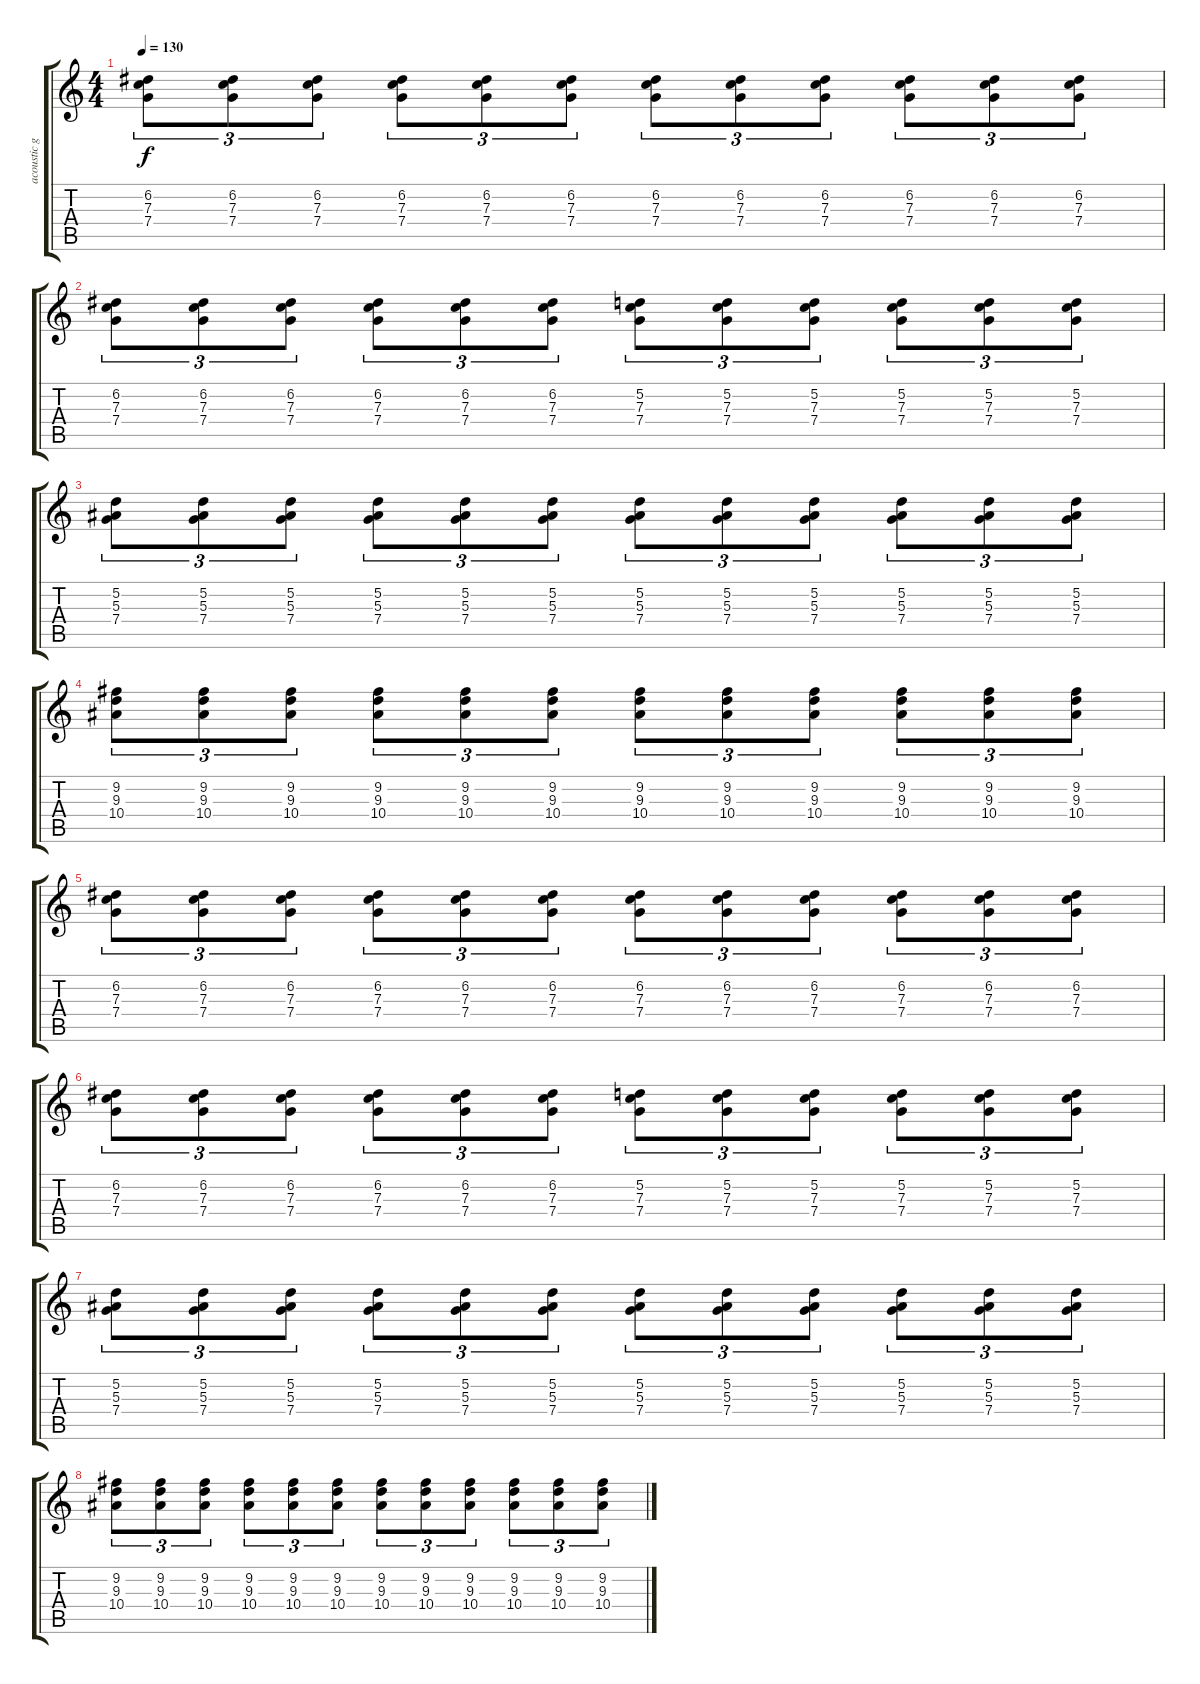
\track ("acoustic guitar" "acoustic g") {instrument acousticguitarsteel}
\staff {score tabs}
\tuning (D4 A3 F3 C3 G2 C2) {hide}
\ts (4 4)
\tempo 130
\clef g2
\ks c
(6.2 7.3 7.4).8{tu (3 2) dy f} (6.2 7.3 7.4).8{tu (3 2)} (6.2 7.3 7.4).8{tu (3 2)} (6.2 7.3 7.4).8{tu (3 2)} (6.2 7.3 7.4).8{tu (3 2)} (6.2 7.3 7.4).8{tu (3 2)} (6.2 7.3 7.4).8{tu (3 2)} (6.2 7.3 7.4).8{tu (3 2)} (6.2 7.3 7.4).8{tu (3 2)} (6.2 7.3 7.4).8{tu (3 2)} (6.2 7.3 7.4).8{tu (3 2)} (6.2 7.3 7.4).8{tu (3 2)} |
(6.2 7.3 7.4).8{tu (3 2)} (6.2 7.3 7.4).8{tu (3 2)} (6.2 7.3 7.4).8{tu (3 2)} (6.2 7.3 7.4).8{tu (3 2)} (6.2 7.3 7.4).8{tu (3 2)} (6.2 7.3 7.4).8{tu (3 2)} (5.2 7.3 7.4).8{tu (3 2)} (5.2 7.3 7.4).8{tu (3 2)} (5.2 7.3 7.4).8{tu (3 2)} (5.2 7.3 7.4).8{tu (3 2)} (5.2 7.3 7.4).8{tu (3 2)} (5.2 7.3 7.4).8{tu (3 2)} |
(5.2 5.3 7.4).8{tu (3 2)} (5.2 5.3 7.4).8{tu (3 2)} (5.2 5.3 7.4).8{tu (3 2)} (5.2 5.3 7.4).8{tu (3 2)} (5.2 5.3 7.4).8{tu (3 2)} (5.2 5.3 7.4).8{tu (3 2)} (5.2 5.3 7.4).8{tu (3 2)} (5.2 5.3 7.4).8{tu (3 2)} (5.2 5.3 7.4).8{tu (3 2)} (5.2 5.3 7.4).8{tu (3 2)} (5.2 5.3 7.4).8{tu (3 2)} (5.2 5.3 7.4).8{tu (3 2)} |
(9.2 9.3 10.4).8{tu (3 2)} (9.2 9.3 10.4).8{tu (3 2)} (9.2 9.3 10.4).8{tu (3 2)} (9.2 9.3 10.4).8{tu (3 2)} (9.2 9.3 10.4).8{tu (3 2)} (9.2 9.3 10.4).8{tu (3 2)} (9.2 9.3 10.4).8{tu (3 2)} (9.2 9.3 10.4).8{tu (3 2)} (9.2 9.3 10.4).8{tu (3 2)} (9.2 9.3 10.4).8{tu (3 2)} (9.2 9.3 10.4).8{tu (3 2)} (9.2 9.3 10.4).8{tu (3 2)} |
(6.2 7.3 7.4).8{tu (3 2)} (6.2 7.3 7.4).8{tu (3 2)} (6.2 7.3 7.4).8{tu (3 2)} (6.2 7.3 7.4).8{tu (3 2)} (6.2 7.3 7.4).8{tu (3 2)} (6.2 7.3 7.4).8{tu (3 2)} (6.2 7.3 7.4).8{tu (3 2)} (6.2 7.3 7.4).8{tu (3 2)} (6.2 7.3 7.4).8{tu (3 2)} (6.2 7.3 7.4).8{tu (3 2)} (6.2 7.3 7.4).8{tu (3 2)} (6.2 7.3 7.4).8{tu (3 2)} |
(6.2 7.3 7.4).8{tu (3 2)} (6.2 7.3 7.4).8{tu (3 2)} (6.2 7.3 7.4).8{tu (3 2)} (6.2 7.3 7.4).8{tu (3 2)} (6.2 7.3 7.4).8{tu (3 2)} (6.2 7.3 7.4).8{tu (3 2)} (5.2 7.3 7.4).8{tu (3 2)} (5.2 7.3 7.4).8{tu (3 2)} (5.2 7.3 7.4).8{tu (3 2)} (5.2 7.3 7.4).8{tu (3 2)} (5.2 7.3 7.4).8{tu (3 2)} (5.2 7.3 7.4).8{tu (3 2)} |
(5.2 5.3 7.4).8{tu (3 2)} (5.2 5.3 7.4).8{tu (3 2)} (5.2 5.3 7.4).8{tu (3 2)} (5.2 5.3 7.4).8{tu (3 2)} (5.2 5.3 7.4).8{tu (3 2)} (5.2 5.3 7.4).8{tu (3 2)} (5.2 5.3 7.4).8{tu (3 2)} (5.2 5.3 7.4).8{tu (3 2)} (5.2 5.3 7.4).8{tu (3 2)} (5.2 5.3 7.4).8{tu (3 2)} (5.2 5.3 7.4).8{tu (3 2)} (5.2 5.3 7.4).8{tu (3 2)} |
(9.2 9.3 10.4).8{tu (3 2)} (9.2 9.3 10.4).8{tu (3 2)} (9.2 9.3 10.4).8{tu (3 2)} (9.2 9.3 10.4).8{tu (3 2)} (9.2 9.3 10.4).8{tu (3 2)} (9.2 9.3 10.4).8{tu (3 2)} (9.2 9.3 10.4).8{tu (3 2)} (9.2 9.3 10.4).8{tu (3 2)} (9.2 9.3 10.4).8{tu (3 2)} (9.2 9.3 10.4).8{tu (3 2)} (9.2 9.3 10.4).8{tu (3 2)} (9.2 9.3 10.4).8{tu (3 2)}
